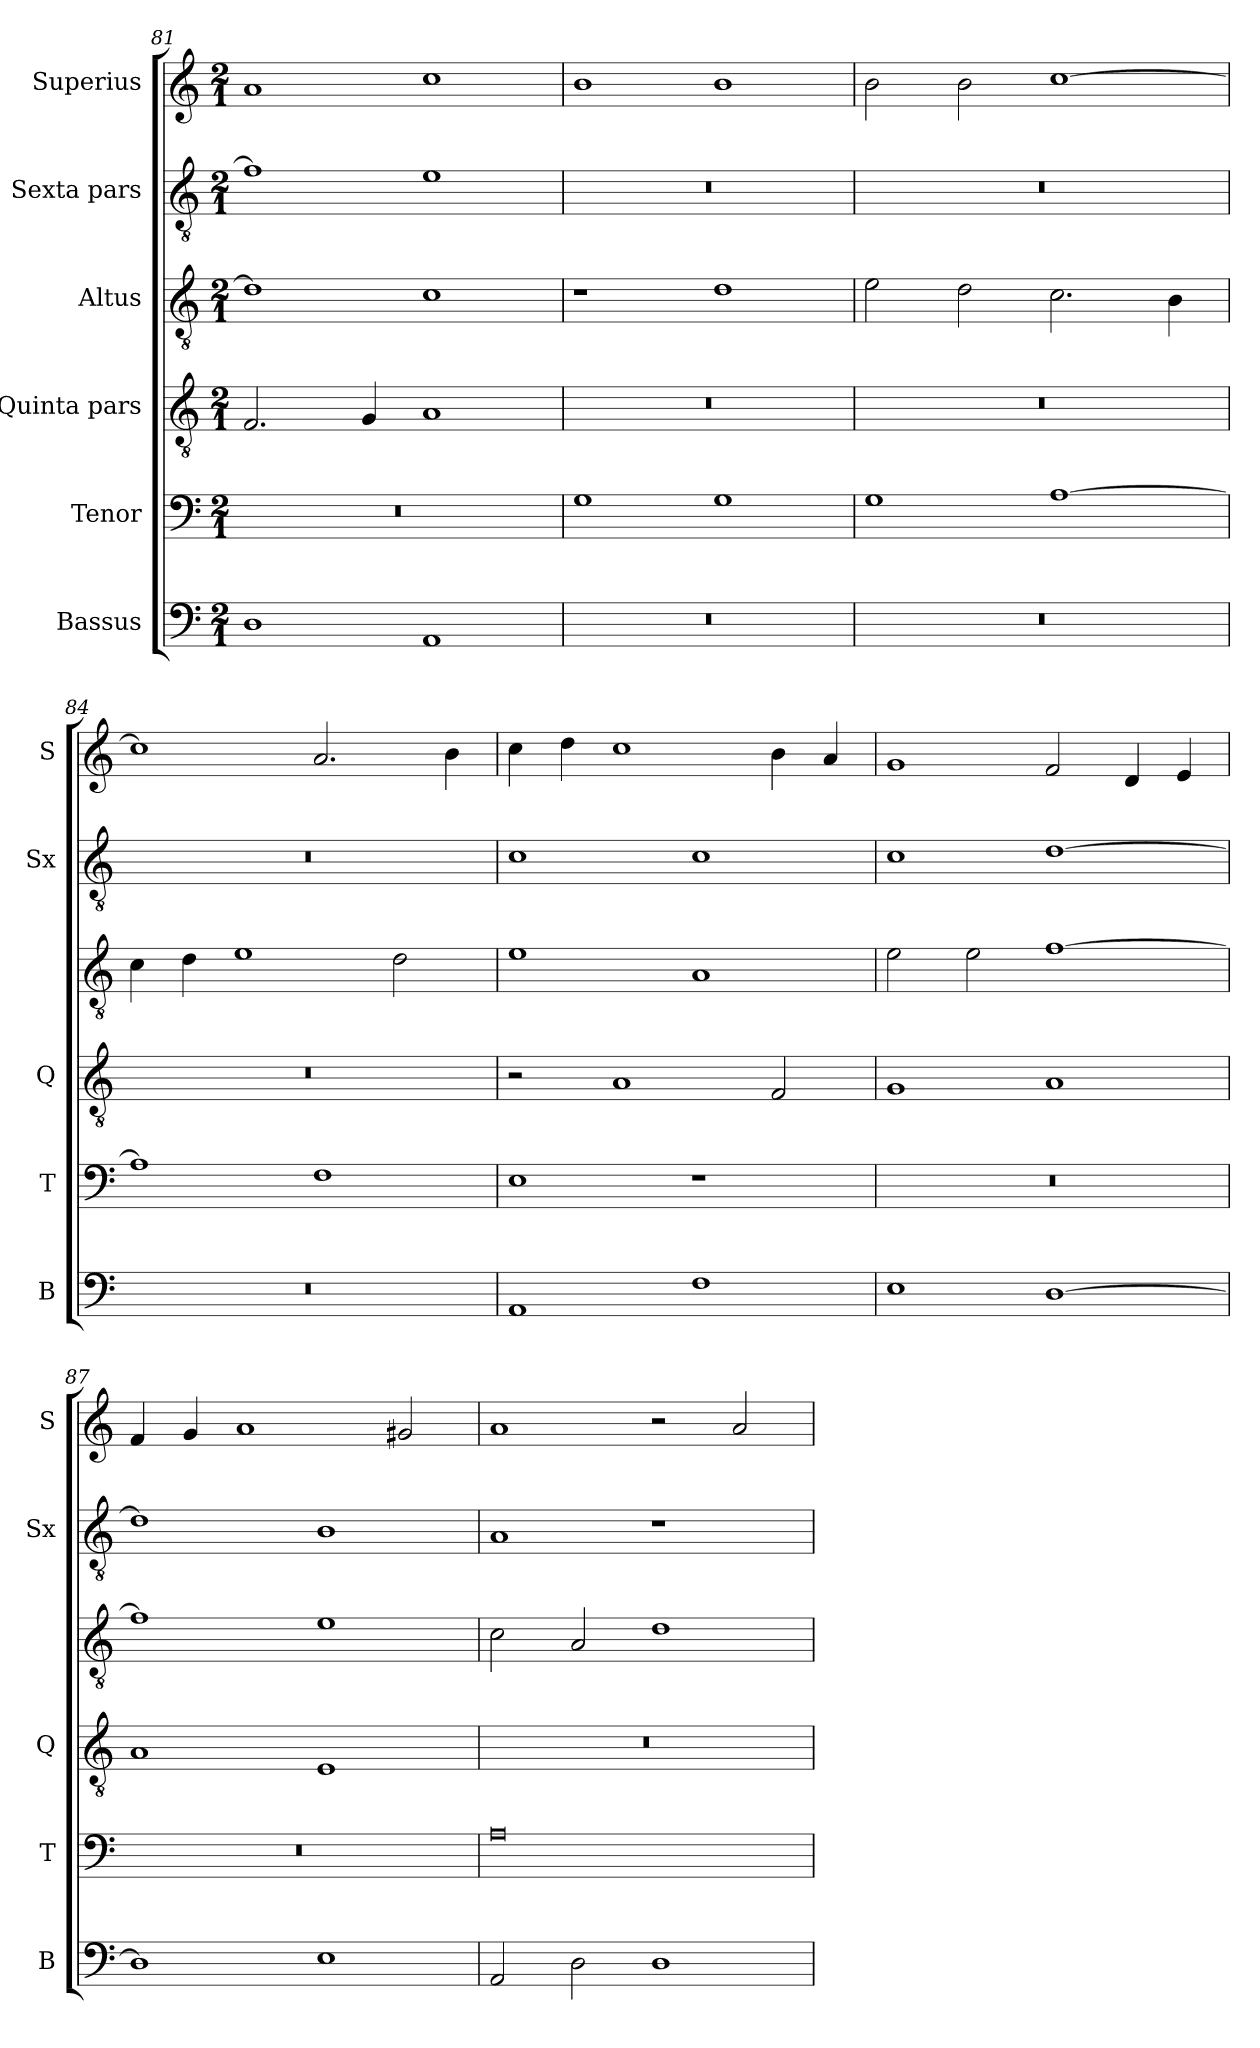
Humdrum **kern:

**kern	**kern	**kern	**kern	**kern	**kern
*part6	*part5	*part4	*part3	*part2	*part1
*staff6	*staff5	*staff4	*staff3	*staff2	*staff1
*I"Bassus	*I"Tenor	*I"Quinta pars	*I"Altus	*I"Sexta pars	*I"Superius
*I'B	*I'T	*I'Q	*	*I'Sx	*I'S
*clefF4	*clefF4	*clefGv2	*clefGv2	*clefGv2	*clefG2
*k[]	*k[]	*k[]	*k[]	*k[]	*k[]
*M2/1	*M2/1	*M2/1	*M2/1	*M2/1	*M2/1
=81	=81	=81	=81	=81	=81
1D	0r	2.F/	1d]	1f]	1a
.	.	4G/	.	.	.
1AA	.	1A	1c	1e	1cc
=82	=82	=82	=82	=82	=82
0r	1G	0r	1r	0r	1b
.	1G	.	1d	.	1b
=83	=83	=83	=83	=83	=83
0r	1G	0r	2e\	0r	2b\
.	.	.	2d\	.	2b\
.	[1A	.	2.c\	.	[1cc
.	.	.	4B\	.	.
=84	=84	=84	=84	=84	=84
0r	1A]	0r	4c\	0r	1cc]
.	.	.	4d\	.	.
.	.	.	1e	.	.
.	1F	.	.	.	2.a/
.	.	.	2d\	.	.
.	.	.	.	.	4b\
=85	=85	=85	=85	=85	=85
1AA	1E	2r	1e	1c	4cc\
.	.	.	.	.	4dd\
.	.	1A	.	.	1cc
1F	1r	.	1A	1c	.
.	.	2F/	.	.	4b\
.	.	.	.	.	4a/
=86	=86	=86	=86	=86	=86
1E	0r	1G	2e\	1c	1g
.	.	.	2e\	.	.
[1D	.	1A	[1f	[1d	2f/
.	.	.	.	.	4d/
.	.	.	.	.	4e/
=87	=87	=87	=87	=87	=87
1D]	0r	1A	1f]	1d]	4f/
.	.	.	.	.	4g/
.	.	.	.	.	1a
1E	.	1E	1e	1B	.
.	.	.	.	.	2g#X/
=88	=88	=88	=88	=88	=88
2AA/	0A	0r	2c\	1A	1a
2D\	.	.	2A/	.	.
1D	.	.	1d	1r	2r
.	.	.	.	.	2a/
=	=	=	=	=	=
*-	*-	*-	*-	*-	*-
